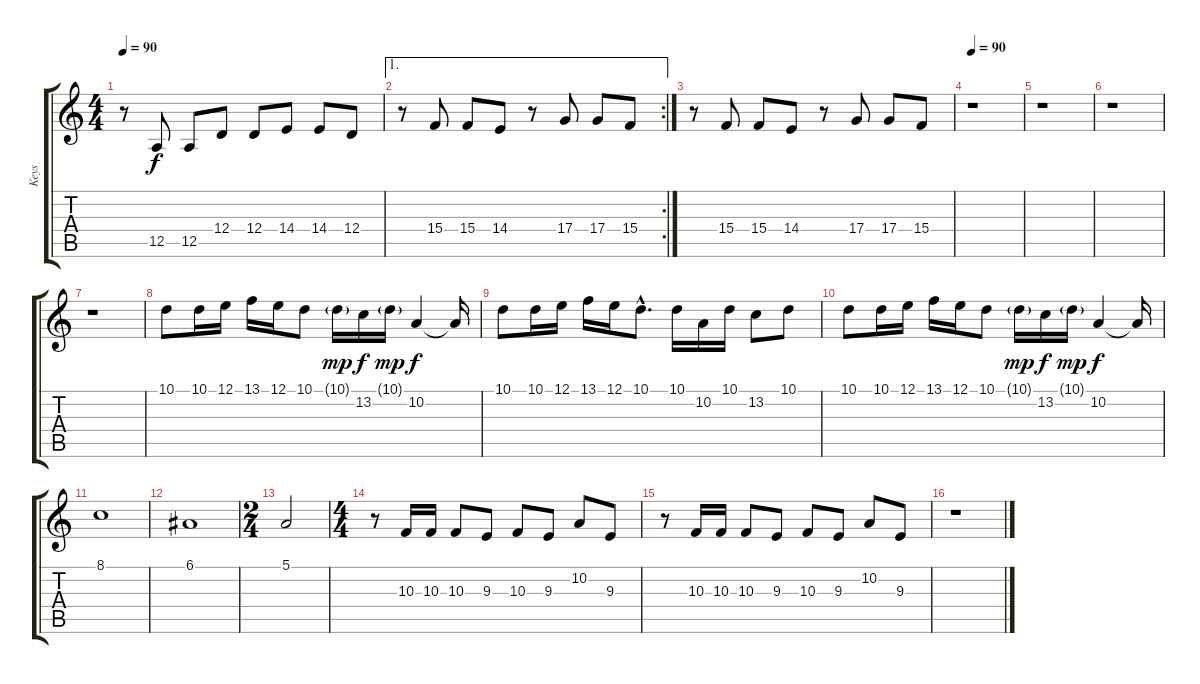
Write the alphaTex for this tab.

\track ("Keys" "Keys") {instrument synthstrings2}
\staff {score tabs}
\tuning (E4 B3 G3 D3 A2 E2) {hide}
\ts (4 4)
\tempo 90
\clef g2
\ks c
r.8{dy f} 12.5.8 12.5.8 12.4.8 12.4.8 14.4.8 14.4.8 12.4.8 |
\ae 1
\rc 2
r.8 15.4.8 15.4.8 14.4.8 r.8 17.4.8 17.4.8 15.4.8 |
r.8 15.4.8 15.4.8 14.4.8 r.8 17.4.8 17.4.8 15.4.8 |
\tempo 90
r.1 |
r.1 |
r.1 |
r.1 |
10.1.8{volume 11 instrument trumpet} 10.1.16 12.1.16 13.1.16 12.1.16 10.1.8 10.1{g}.16{dy mp} 13.2.16{dy f} 10.1{g}.16{dy mp} 10.2.4{dy f} 10.2{t}.16 |
10.1.8 10.1.16 12.1.16 13.1.16 12.1.16 10.1{hac}.8{d} 10.1.16 10.2.16 10.1.16 13.2.8 10.1.8 |
10.1.8 10.1.16 12.1.16 13.1.16 12.1.16 10.1.8 10.1{g}.16{dy mp} 13.2.16{dy f} 10.1{g}.16{dy mp} 10.2.4{dy f} 10.2{t}.16 |
8.1.1 |
6.1.1 |
\ts (2 4)
5.1.2 |
\ts (4 4)
r.8{volume 10 instrument synthstrings2} 10.3.16 10.3.16 10.3.8 9.3.8 10.3.8 9.3.8 10.2.8 9.3.8 |
r.8 10.3.16 10.3.16 10.3.8 9.3.8 10.3.8 9.3.8 10.2.8 9.3.8 |
r.1
